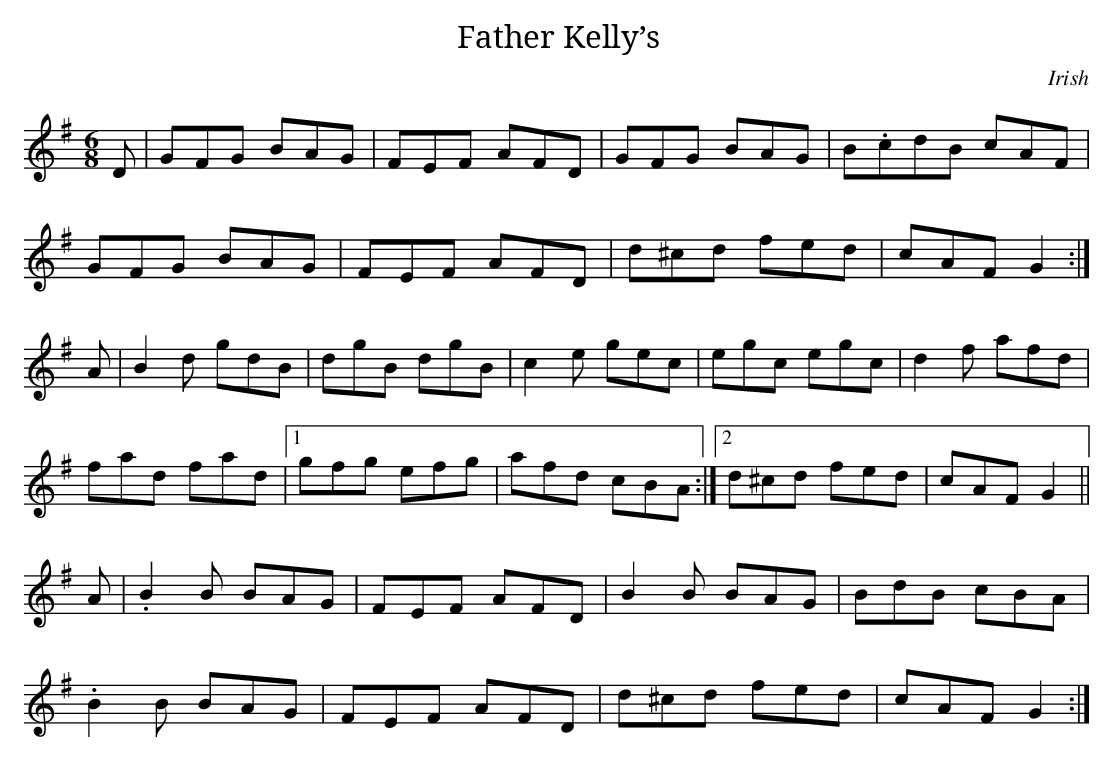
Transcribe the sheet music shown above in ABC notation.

X:1
T:Father Kelly’s
M:6/8
K:G
D | GFG BAG | FEF AFD | GFG BAG | B.cdB cAF |
GFG BAG | FEF AFD | d^cd fed | cAF G2 :|
A | B2 d gdB | dgB dgB | c2 e gec | egc egc | d2 f afd |
fad fad |1 gfg efg | afd cBA :|2 d^cd fed | cAF G2 ||
A | .B2 B BAG | FEF AFD | B2 B BAG | BdB cBA |
.B2 B BAG | FEF AFD | d^cd fed | cAF G2 :|
